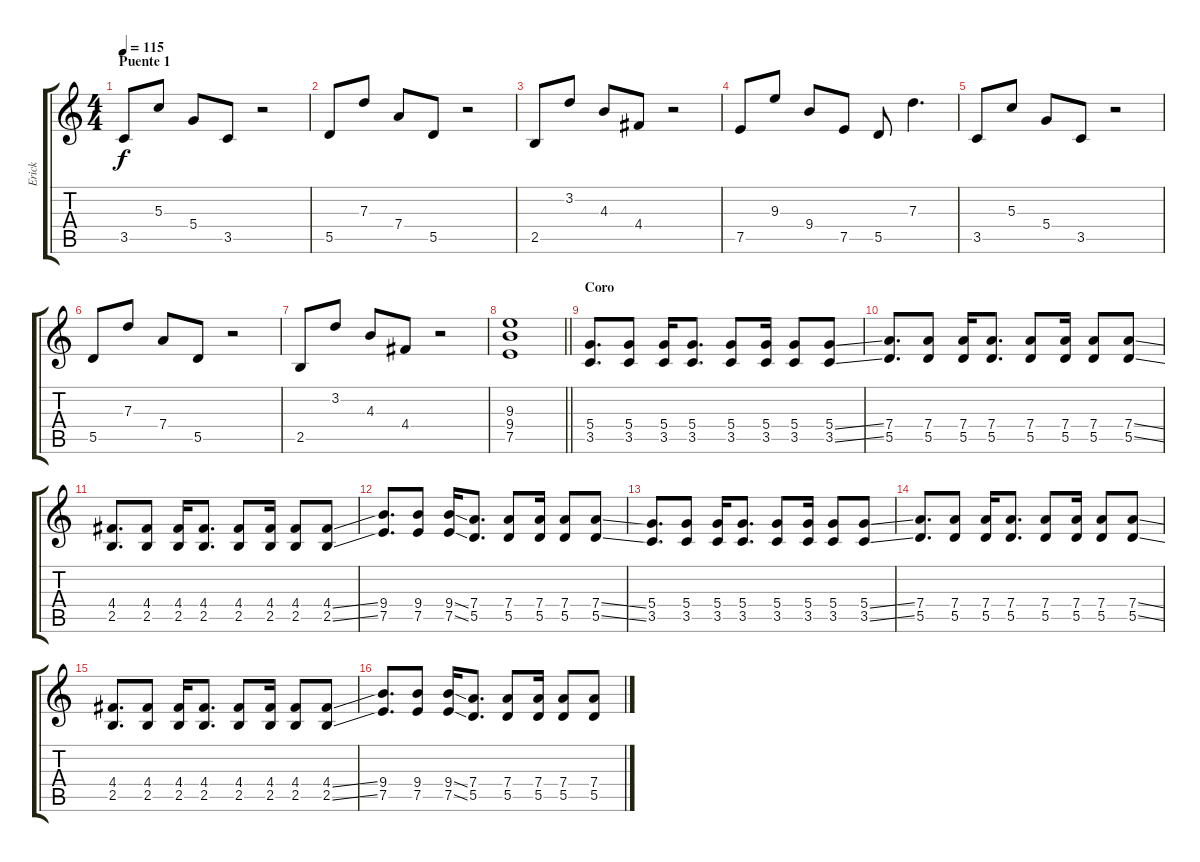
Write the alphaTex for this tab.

\track ("Erick" "Erick") {instrument distortionguitar}
\staff {score tabs}
\tuning (E4 B3 G3 D3 A2 E2) {hide}
\ts (4 4)
\section ("" "Puente 1")
\tempo 115
\clef g2
\ks c
3.5.8{dy f instrument electricguitarjazz} 5.3.8 5.4.8 3.5.8 r.2 |
5.5.8 7.3.8 7.4.8 5.5.8 r.2 |
2.5.8 3.2.8 4.3.8 4.4.8 r.2 |
7.5.8 9.3.8 9.4.8 7.5.8 5.5.8 7.3.4{d} |
3.5.8 5.3.8 5.4.8 3.5.8 r.2 |
5.5.8 7.3.8 7.4.8 5.5.8 r.2 |
2.5.8 3.2.8 4.3.8 4.4.8 r.2 |
\barLineRight lightlight
(9.3 9.4 7.5).1{volume 4} |
\section ("" "Coro")
(5.4 3.5).8{d volume 12 instrument distortionguitar} (5.4 3.5).8 (5.4 3.5).16 (5.4 3.5).8{d} (5.4 3.5).8 (5.4 3.5).16 (5.4 3.5).8 (5.4{ss} 3.5{ss}).8 |
(7.4 5.5).8{d} (7.4 5.5).8 (7.4 5.5).16 (7.4 5.5).8{d} (7.4 5.5).8 (7.4 5.5).16 (7.4 5.5).8 (7.4{ss} 5.5{ss}).8 |
(4.4 2.5).8{d} (4.4 2.5).8 (4.4 2.5).16 (4.4 2.5).8{d} (4.4 2.5).8 (4.4 2.5).16 (4.4 2.5).8 (4.4{ss} 2.5{ss}).8 |
(9.4 7.5).8{d} (9.4 7.5).8 (9.4{ss} 7.5{ss}).16 (7.4 5.5).8{d} (7.4 5.5).8 (7.4 5.5).16 (7.4 5.5).8 (7.4{ss} 5.5{ss}).8 |
(5.4 3.5).8{d} (5.4 3.5).8 (5.4 3.5).16 (5.4 3.5).8{d} (5.4 3.5).8 (5.4 3.5).16 (5.4 3.5).8 (5.4{ss} 3.5{ss}).8 |
(7.4 5.5).8{d} (7.4 5.5).8 (7.4 5.5).16 (7.4 5.5).8{d} (7.4 5.5).8 (7.4 5.5).16 (7.4 5.5).8 (7.4{ss} 5.5{ss}).8 |
(4.4 2.5).8{d} (4.4 2.5).8 (4.4 2.5).16 (4.4 2.5).8{d} (4.4 2.5).8 (4.4 2.5).16 (4.4 2.5).8 (4.4{ss} 2.5{ss}).8 |
(9.4 7.5).8{d} (9.4 7.5).8 (9.4{ss} 7.5{ss}).16 (7.4 5.5).8{d} (7.4 5.5).8 (7.4 5.5).16 (7.4 5.5).8 (7.4 5.5).8
